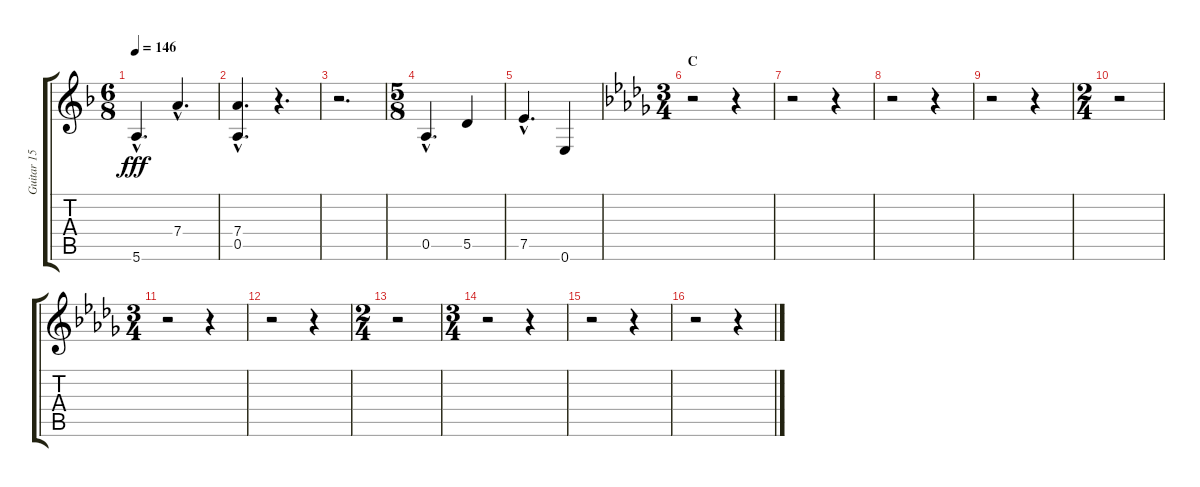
\track ("Guitar 15" "Guitar 15") {instrument acousticguitarsteel}
\staff {score tabs}
\tuning (E4 B3 G3 D3 A2 E2) {hide}
\ts (6 8)
\tempo 146
\clef g2
\ks f
5.6{hac}.4{d dy fff} 7.4{hac}.4{d} |
(7.4{hac} 0.5{hac}).4{d} r.4{d} |
r.2{d} |
\ts (5 8)
0.5{hac}.4{d} 5.5.4 |
7.5{hac}.4{d} 0.6.4 |
\ts (3 4)
\section ("" "C")
\ks db
r.2 r.4 |
r.2 r.4 |
r.2 r.4 |
r.2 r.4 |
\ts (2 4)
r.2 |
\ts (3 4)
r.2 r.4 |
r.2 r.4 |
\ts (2 4)
r.2 |
\ts (3 4)
r.2 r.4 |
r.2 r.4 |
r.2 r.4
